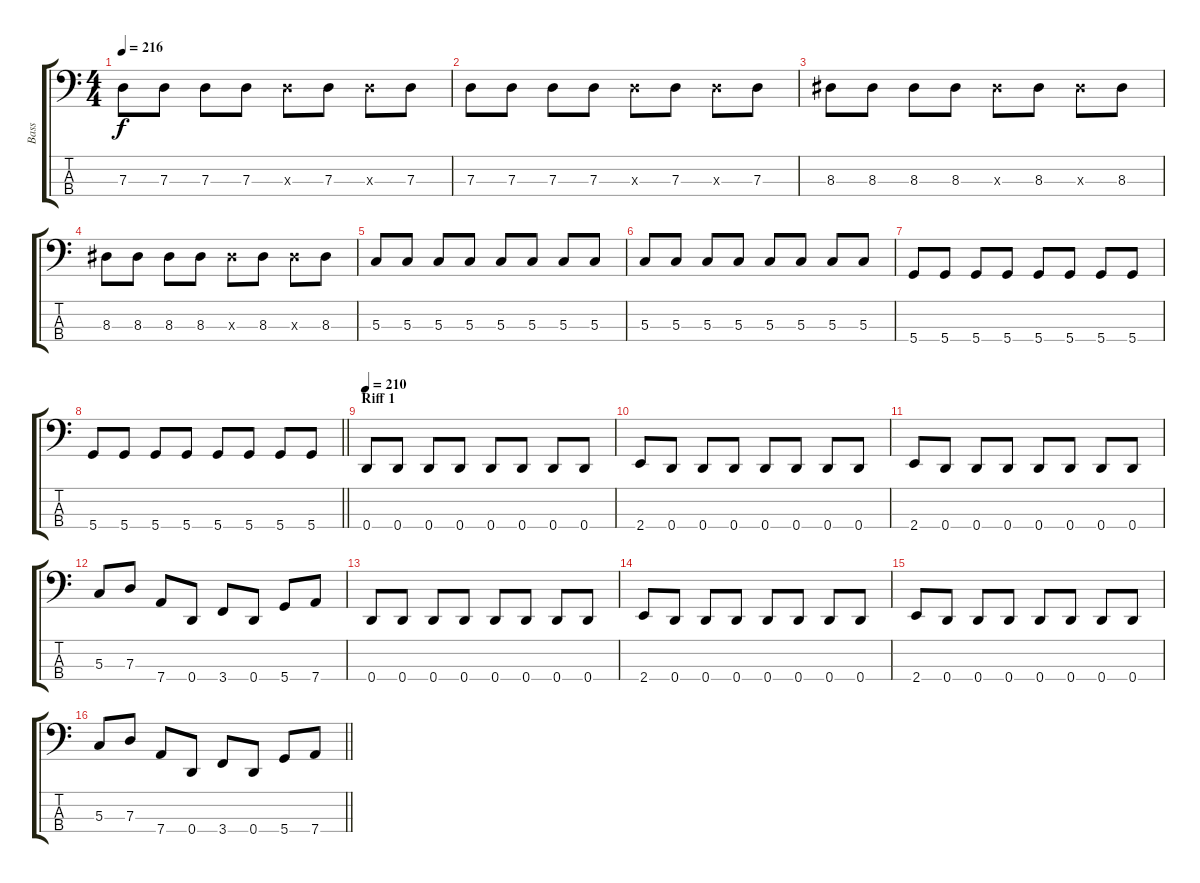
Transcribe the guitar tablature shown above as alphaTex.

\track ("Bass" "Bass") {instrument electricbassfinger}
\staff {score tabs}
\tuning (F2 C2 G1 D1) {hide}
\ts (4 4)
\tempo 216
\clef f4
\ks c
7.3.8{dy f} 7.3.8 7.3.8 7.3.8 7.3{x}.8 7.3.8 7.3{x}.8 7.3.8 |
7.3.8 7.3.8 7.3.8 7.3.8 7.3{x}.8 7.3.8 7.3{x}.8 7.3.8 |
8.3.8 8.3.8 8.3.8 8.3.8 8.3{x}.8 8.3.8 8.3{x}.8 8.3.8 |
8.3.8 8.3.8 8.3.8 8.3.8 8.3{x}.8 8.3.8 8.3{x}.8 8.3.8 |
5.3.8 5.3.8 5.3.8 5.3.8 5.3.8 5.3.8 5.3.8 5.3.8 |
5.3.8 5.3.8 5.3.8 5.3.8 5.3.8 5.3.8 5.3.8 5.3.8 |
5.4.8 5.4.8 5.4.8 5.4.8 5.4.8 5.4.8 5.4.8 5.4.8 |
\barLineRight lightlight
5.4.8 5.4.8 5.4.8 5.4.8 5.4.8 5.4.8 5.4.8 5.4.8 |
\section ("" "Riff 1")
\tempo 210
0.4.8 0.4.8 0.4.8 0.4.8 0.4.8 0.4.8 0.4.8 0.4.8 |
2.4.8 0.4.8 0.4.8 0.4.8 0.4.8 0.4.8 0.4.8 0.4.8 |
2.4.8 0.4.8 0.4.8 0.4.8 0.4.8 0.4.8 0.4.8 0.4.8 |
5.3.8 7.3.8 7.4.8 0.4.8 3.4.8 0.4.8 5.4.8 7.4.8 |
0.4.8 0.4.8 0.4.8 0.4.8 0.4.8 0.4.8 0.4.8 0.4.8 |
2.4.8 0.4.8 0.4.8 0.4.8 0.4.8 0.4.8 0.4.8 0.4.8 |
2.4.8 0.4.8 0.4.8 0.4.8 0.4.8 0.4.8 0.4.8 0.4.8 |
\barLineRight lightlight
5.3.8 7.3.8 7.4.8 0.4.8 3.4.8 0.4.8 5.4.8 7.4.8
